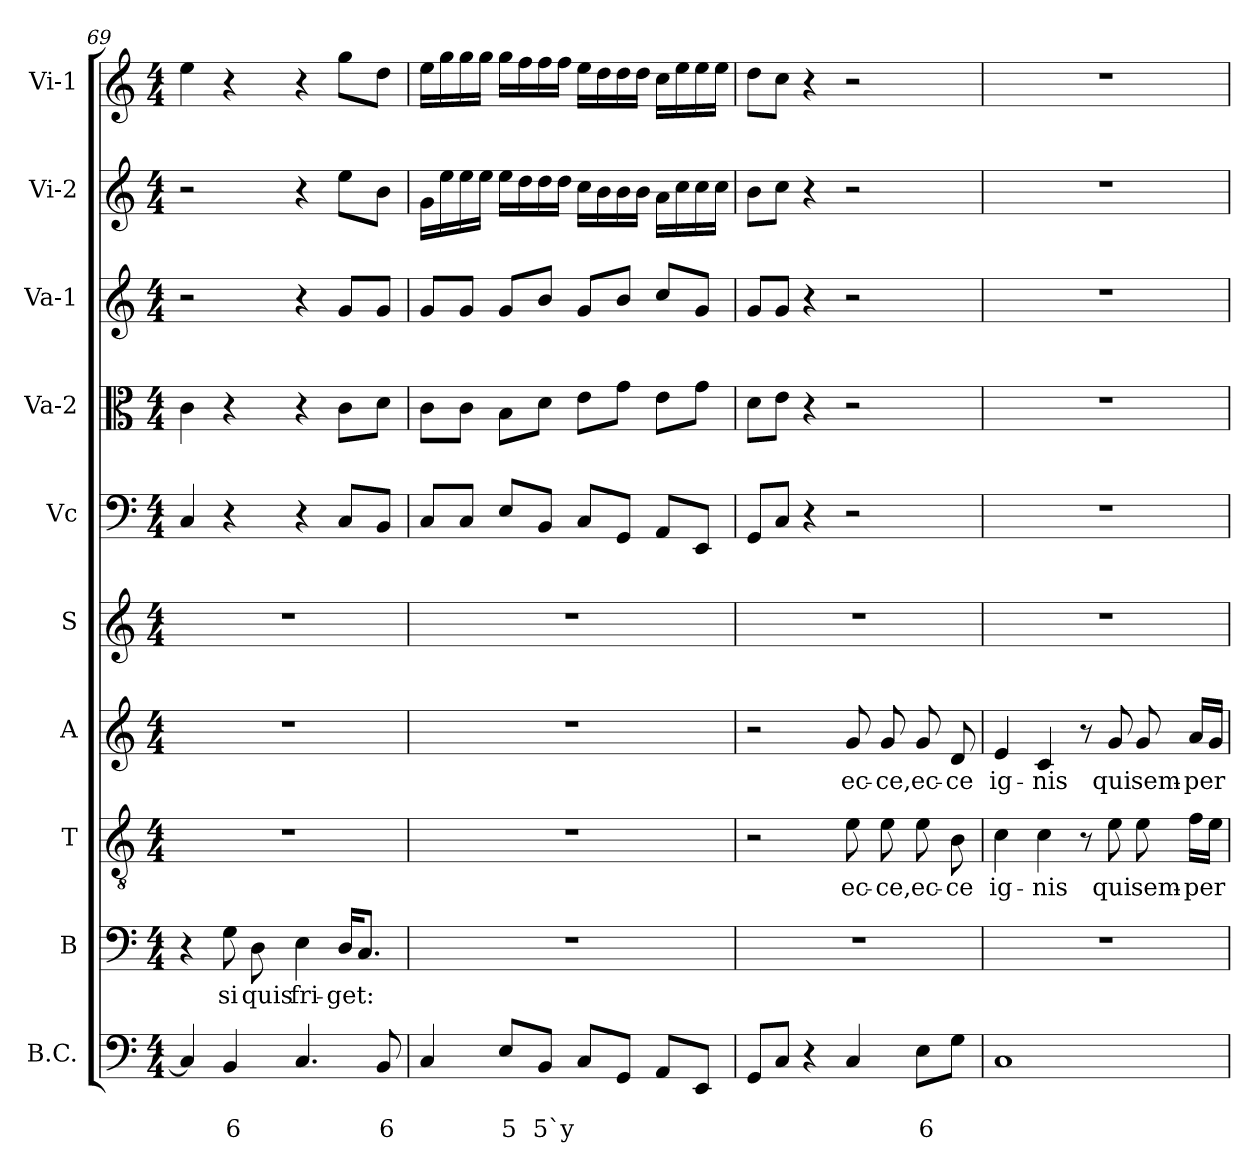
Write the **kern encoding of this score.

**kern	**text	**text	**kern	**text	**kern	**text	**kern	**text	**kern	**kern	**kern	**kern	**kern	**kern
*part10	*part10	*part10	*part9	*part9	*part8	*part8	*part7	*part7	*part6	*part5	*part4	*part3	*part2	*part1
*staff10	*staff10	*staff10	*staff9	*staff9	*staff8	*staff8	*staff7	*staff7	*staff6	*staff5	*staff4	*staff3	*staff2	*staff1
*I"B.C.	*	*	*I"B	*	*I"T	*	*I"A	*	*I"S	*I"Vc	*I"Va-2	*I"Va-1	*I"Vi-2	*I"Vi-1
*clefF4	*	*	*clefF4	*	*clefGv2	*	*clefG2	*	*clefG2	*clefF4	*clefC3	*clefG2	*clefG2	*clefG2
*k[]	*	*	*k[]	*	*k[]	*	*k[]	*	*k[]	*k[]	*k[]	*k[]	*k[]	*k[]
*C:	*	*	*C:	*	*C:	*	*C:	*	*C:	*C:	*C:	*C:	*C:	*C:
*M4/4	*	*	*M4/4	*	*M4/4	*	*M4/4	*	*M4/4	*M4/4	*M4/4	*M4/4	*M4/4	*M4/4
=69	=69	=69	=69	=69	=69	=69	=69	=69	=69	=69	=69	=69	=69	=69
4C/]	.	.	4r	.	1r	.	1r	.	1r	4C/	4c\	2r	2r	4ee\
!	!	!LO:LY:b	!	!LO:LY:b	!	!	!	!	!	!	!	!	!	!
4BB/	.	6	8G\	si	.	.	.	.	.	4r	4r	.	.	4r
!	!	!	!	!LO:LY:b	!	!	!	!	!	!	!	!	!	!
.	.	.	8D\	quis	.	.	.	.	.	.	.	.	.	.
!	!	!	!	!LO:LY:b	!	!	!	!	!	!	!	!	!	!
4.C/	.	.	4E\	fri-	.	.	.	.	.	4r	4r	4r	4r	4r
!	!	!	!	!LO:LY:b	!	!	!	!	!	!	!	!	!	!
.	.	.	16D/KL	-get:	.	.	.	.	.	8C/L	8c\L	8g/L	8ee\L	8gg\L
.	.	.	8.C/J	.	.	.	.	.	.	.	.	.	.	.
!	!	!LO:LY:b	!	!	!	!	!	!	!	!	!	!	!	!
8BB/	.	6	.	.	.	.	.	.	.	8BB/J	8d\J	8g/J	8b\J	8dd\J
=70	=70	=70	=70	=70	=70	=70	=70	=70	=70	=70	=70	=70	=70	=70
4C/	.	.	1r	.	1r	.	1r	.	1r	8C/L	8c\L	8g/L	16g\LL	16ee\LL
.	.	.	.	.	.	.	.	.	.	.	.	.	16ee\	16gg\
.	.	.	.	.	.	.	.	.	.	8C/J	8c\J	8g/J	16ee\	16gg\
.	.	.	.	.	.	.	.	.	.	.	.	.	16ee\JJ	16gg\JJ
!	!	!LO:LY:b	!	!	!	!	!	!	!	!	!	!	!	!
8E/L	.	5	.	.	.	.	.	.	.	8E/L	8B\L	8g/L	16ee\LL	16gg\LL
.	.	.	.	.	.	.	.	.	.	.	.	.	16dd\	16ff\
!	!	!LO:LY:b	!	!	!	!	!	!	!	!	!	!	!	!
8BB/J	.	5`y	.	.	.	.	.	.	.	8BB/J	8d\J	8b/J	16dd\	16ff\
.	.	.	.	.	.	.	.	.	.	.	.	.	16dd\JJ	16ff\JJ
8C/L	.	.	.	.	.	.	.	.	.	8C/L	8e\L	8g/L	16cc\LL	16ee\LL
.	.	.	.	.	.	.	.	.	.	.	.	.	16b\	16dd\
8GG/J	.	.	.	.	.	.	.	.	.	8GG/J	8g\J	8b/J	16b\	16dd\
.	.	.	.	.	.	.	.	.	.	.	.	.	16b\JJ	16dd\JJ
8AA/L	.	.	.	.	.	.	.	.	.	8AA/L	8e\L	8cc/L	16a\LL	16cc\LL
.	.	.	.	.	.	.	.	.	.	.	.	.	16cc\	16ee\
8EE/J	.	.	.	.	.	.	.	.	.	8EE/J	8g\J	8g/J	16cc\	16ee\
.	.	.	.	.	.	.	.	.	.	.	.	.	16cc\JJ	16ee\JJ
=71	=71	=71	=71	=71	=71	=71	=71	=71	=71	=71	=71	=71	=71	=71
8GG/L	.	.	1r	.	2r	.	2r	.	1r	8GG/L	8d\L	8g/L	8b\L	8dd\L
8C/J	.	.	.	.	.	.	.	.	.	8C/J	8e\J	8g/J	8cc\J	8cc\J
4r	.	.	.	.	.	.	.	.	.	4r	4r	4r	4r	4r
!	!	!	!	!	!	!LO:LY:b	!	!LO:LY:b	!	!	!	!	!	!
4C/	.	.	.	.	8e\	ec-	8g/	ec-	.	2r	2r	2r	2r	2r
!	!	!	!	!	!	!LO:LY:b	!	!LO:LY:b	!	!	!	!	!	!
.	.	.	.	.	8e\	-ce,	8g/	-ce,	.	.	.	.	.	.
!	!	!LO:LY:b	!	!	!	!LO:LY:b	!	!LO:LY:b	!	!	!	!	!	!
8E\L	.	6	.	.	8e\	ec-	8g/	ec-	.	.	.	.	.	.
!	!	!	!	!	!	!LO:LY:b	!	!LO:LY:b	!	!	!	!	!	!
8G\J	.	.	.	.	8B\	-ce	8d/	-ce	.	.	.	.	.	.
=72	=72	=72	=72	=72	=72	=72	=72	=72	=72	=72	=72	=72	=72	=72
!	!	!	!	!	!	!LO:LY:b	!	!LO:LY:b	!	!	!	!	!	!
1C	.	.	1r	.	4c\	ig-	4e/	ig-	1r	1r	1r	1r	1r	1r
!	!	!	!	!	!	!LO:LY:b	!	!LO:LY:b	!	!	!	!	!	!
.	.	.	.	.	4c\	-nis	4c/	-nis	.	.	.	.	.	.
.	.	.	.	.	8r	.	8r	.	.	.	.	.	.	.
!	!	!	!	!	!	!LO:LY:b	!	!LO:LY:b	!	!	!	!	!	!
.	.	.	.	.	8e\	qui	8g/	qui	.	.	.	.	.	.
!	!	!	!	!	!	!LO:LY:b	!	!LO:LY:b	!	!	!	!	!	!
.	.	.	.	.	8e\	sem-	8g/	sem-	.	.	.	.	.	.
!	!	!	!	!	!	!LO:LY:b	!	!LO:LY:b	!	!	!	!	!	!
.	.	.	.	.	16f\LL	-per	16a/LL	-per	.	.	.	.	.	.
.	.	.	.	.	16e\JJ	.	16g/JJ	.	.	.	.	.	.	.
=	=	=	=	=	=	=	=	=	=	=	=	=	=	=
*-	*-	*-	*-	*-	*-	*-	*-	*-	*-	*-	*-	*-	*-	*-
